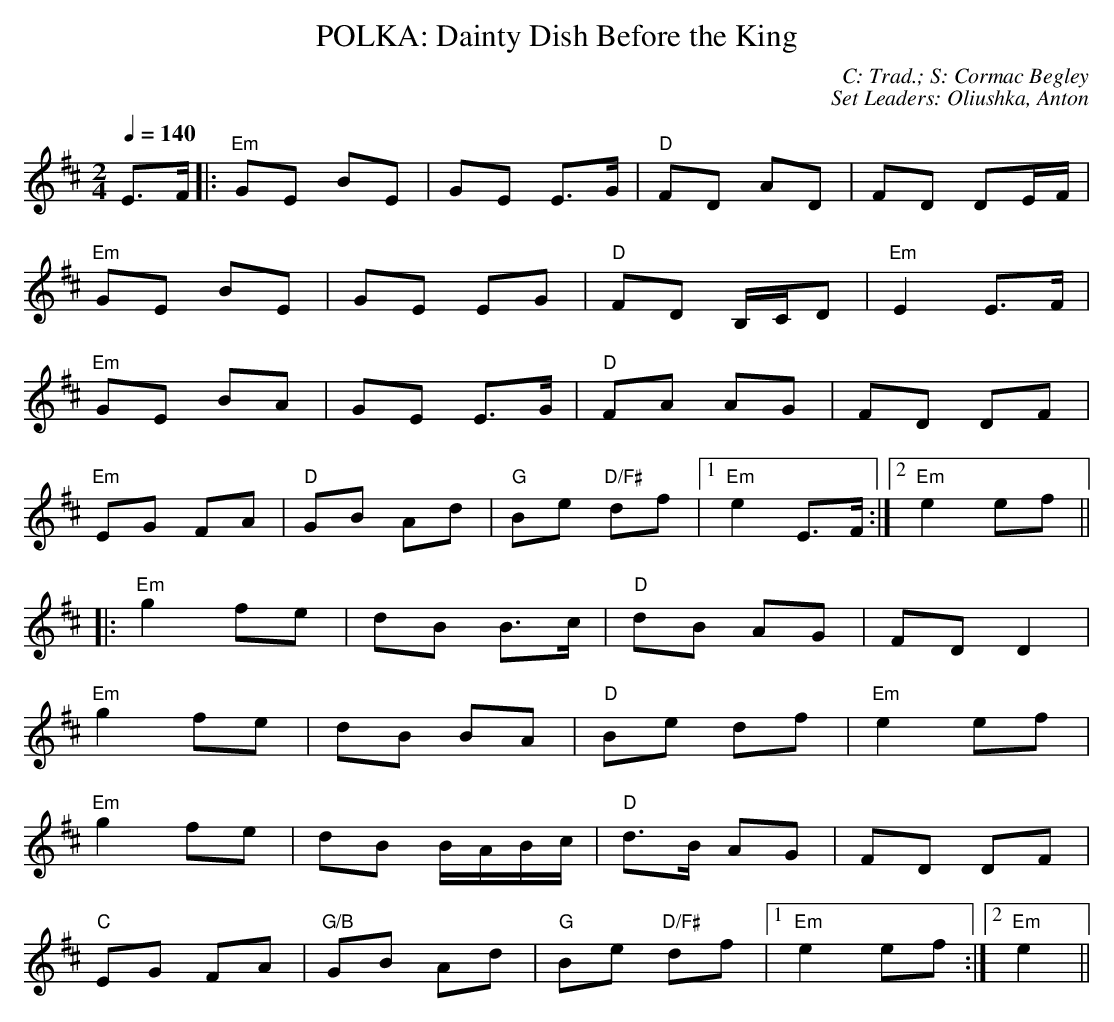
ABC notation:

X:1
T: POLKA: Dainty Dish Before the King
C: C: Trad.; S: Cormac Begley
C: Set Leaders: Oliushka, Anton
M: 2/4
L: 1/8
Q: 1/4=140
K: Edor
E>F|:"Em"GE BE|GE E>G|"D"FD AD|FD DE/F/|
"Em"GE BE|GE EG|"D"FD B,/C/D|"Em"E2 E>F|
"Em"GE BA|GE E>G|"D"FA AG|FD DF|
"Em"EG FA|"D"GB Ad|"G"Be "D/F#"df|1 "Em"e2 E>F:|2 "Em"e2 ef||
|:"Em"g2 fe|dB B>c|"D"dB AG|FD D2|
"Em"g2 fe|dB BA|"D"Be df|"Em"e2 ef|
"Em"g2 fe|dB B/A/B/c/|"D"d>B AG|FD DF|
"C"EG FA|"G/B"GB Ad|"G"Be "D/F#"df|1 "Em"e2 ef:|2 "Em"e2||
